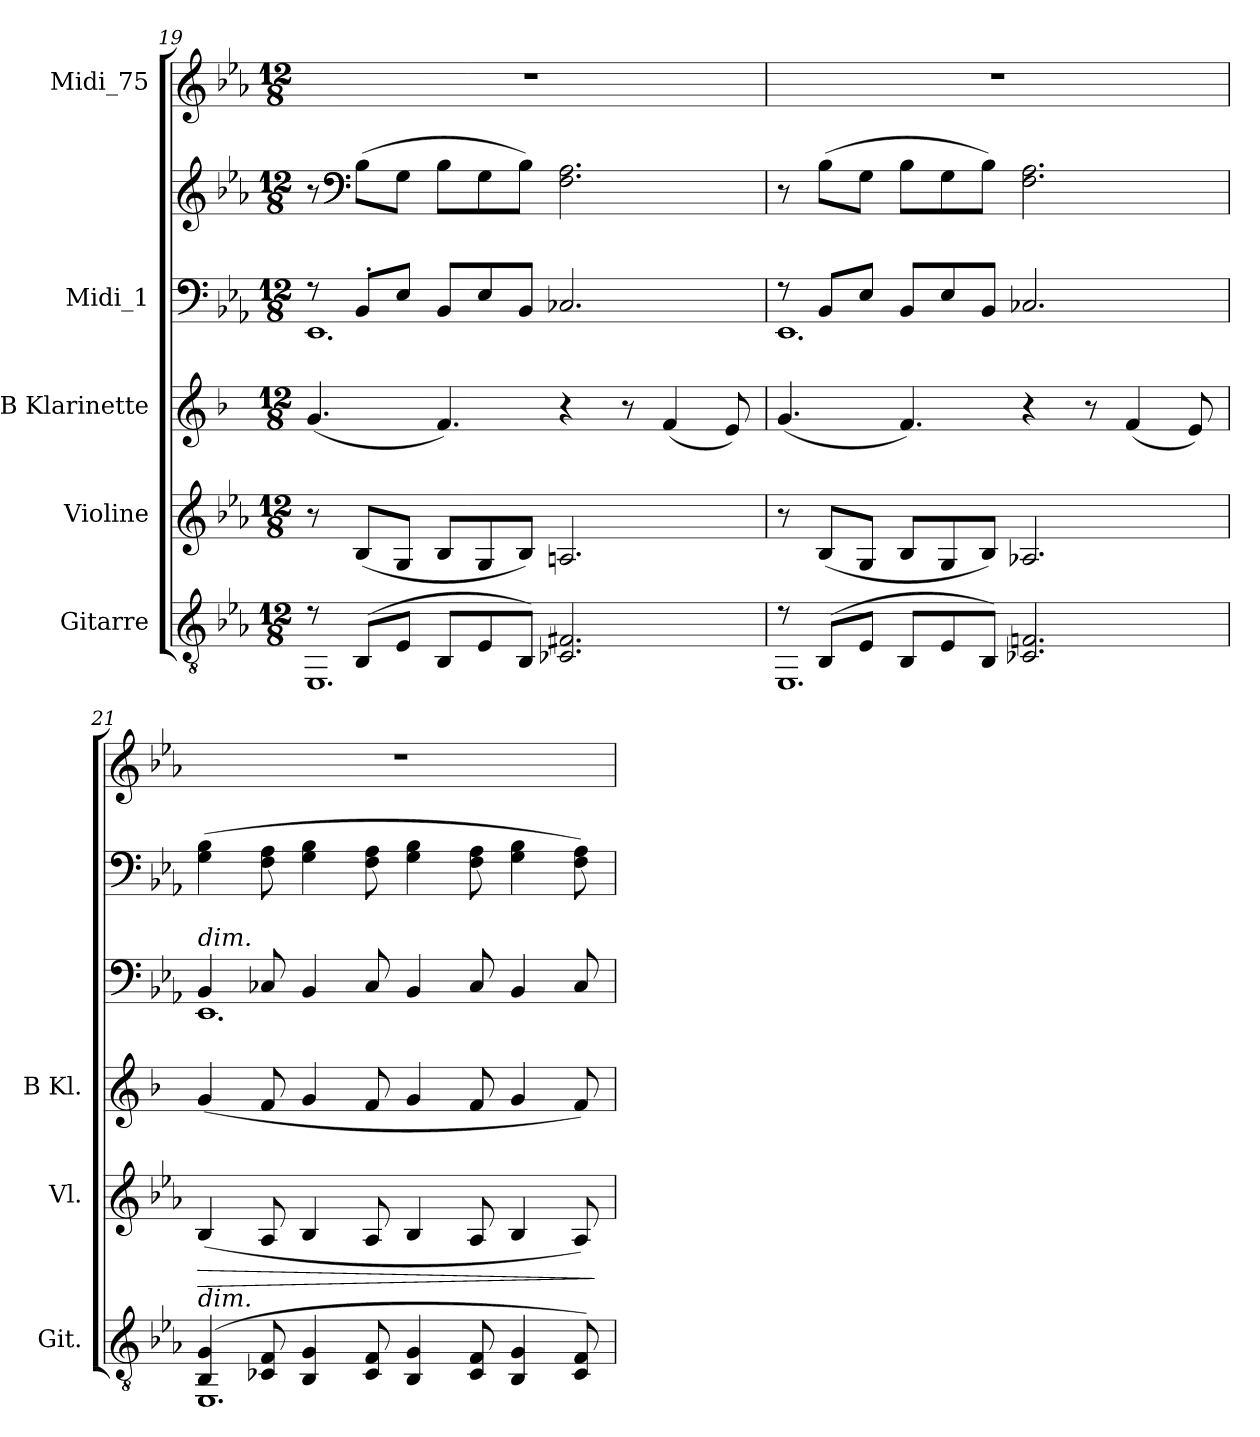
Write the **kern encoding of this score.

**kern	**kern	**dynam	**kern	**kern	**kern	**kern
*part5	*part4	*part4	*part3	*part2	*part2	*part1
*staff6	*staff5	*staff5	*staff4	*staff3	*staff2	*staff1
*I"Gitarre	*I"Violine	*	*I"B Klarinette	*I"Midi_1	*	*I"Midi_75
*I'Git.	*I'Vl.	*	*I'B Kl.	*	*	*
*clefGv2	*clefG2	*	*clefG2	*clefF4	*clefG2	*clefG2
*	*	*	*ITrd1c2	*	*	*
*k[b-e-a-]	*k[b-e-a-]	*	*k[b-e-a-]	*k[b-e-a-]	*k[b-e-a-]	*k[b-e-a-]
*M12/8	*M12/8	*	*M12/8	*M12/8	*M12/8	*M12/8
=19	=19	=19	=19	=19	=19	=19
*^	*	*	*	*^	*^	*
8r	1.EE-	8r	.	(4.f/	8r	1.EE-	8r	8ryy	1.r
*	*	*	*	*	*	*	*clefF4	*	*
(8BB-/L	.	(>8B-/L	.	.	8BB-'/L	.	(>8B-\L	8ryy	.
8E-/J	.	8G/J	.	.	8E-/J	.	8G\J	4ryy	.
8BB-/L	.	8B-/L	.	4.e-/)	8BB-/L	.	8B-\L	.	.
8E-/	.	8G/	.	.	8E-/	.	8G\	2ryy	.
8BB-/J)	.	8B-/J)	.	.	8BB-/J	.	8B-\J)	.	.
2.C-X/ 2.F#X/	.	2.An/	.	4r	2.C-X/	.	2.F\ 2.A-\	.	.
.	.	.	.	8r	.	.	.	2ryy	.
.	.	.	.	(4e-/	.	.	.	.	.
.	.	.	.	8d/)	.	.	.	.	.
*	*	*	*	*	*	*	*v	*v	*
!!LO:LB:g=z
=20	=20	=20	=20	=20	=20	=20	=20	=20
8r	1.EE-	8r	.	(4.f/	8r	1.EE-	8r	1.r
(8BB-/L	.	(>8B-/L	.	.	8BB-/L	.	(>8B-\L	.
8E-/J	.	8G/J	.	.	8E-/J	.	8G\J	.
8BB-/L	.	8B-/L	.	4.e-/)	8BB-/L	.	8B-\L	.
8E-/	.	8G/	.	.	8E-/	.	8G\	.
8BB-/J)	.	8B-/J)	.	.	8BB-/J	.	8B-\J)	.
2.C-X/ 2.Fn/	.	2.A-X/	.	4r	2.C-X/	.	2.F\ 2.A-\	.
.	.	.	.	8r	.	.	.	.
.	.	.	.	(4e-/	.	.	.	.
.	.	.	.	8d/)	.	.	.	.
=21	=21	=21	=21	=21	=21	=21	=21	=21
!	!	!	!	!	!LO:TX:a:i:t=dim.	!	!	!
!LO:TX:a:i:t=dim.	!	!	!	!	!	!	!	!
!	!	!	!LO:HP:b	!	!	!	!	!
(>4BB-/ 4G/	1.EE-	(>4B-/	>	(4f/	4BB-/	1.EE-	(>4G\ 4B-\	1.r
8C-X/ 8F/	.	8A-/	.	8e-/	8C-X/	.	8F\ 8A-\	.
4BB-/ 4G/	.	4B-/	.	4f/	4BB-/	.	4G\ 4B-\	.
8C-/ 8F/	.	8A-/	.	8e-/	8C-/	.	8F\ 8A-\	.
4BB-/ 4G/	.	4B-/	.	4f/	4BB-/	.	4G\ 4B-\	.
8C-/ 8F/	.	8A-/	.	8e-/	8C-/	.	8F\ 8A-\	.
4BB-/ 4G/	.	4B-/	.	4f/	4BB-/	.	4G\ 4B-\	.
8C-/ 8F/)	.	8A-/)	.	8e-/)	8C-/	.	8F\ 8A-\)	.
*v	*v	*	*	*	*v	*v	*	*
.	.	]	.	.	.	.
=	=	=	=	=	=	=
*-	*-	*-	*-	*-	*-	*-
